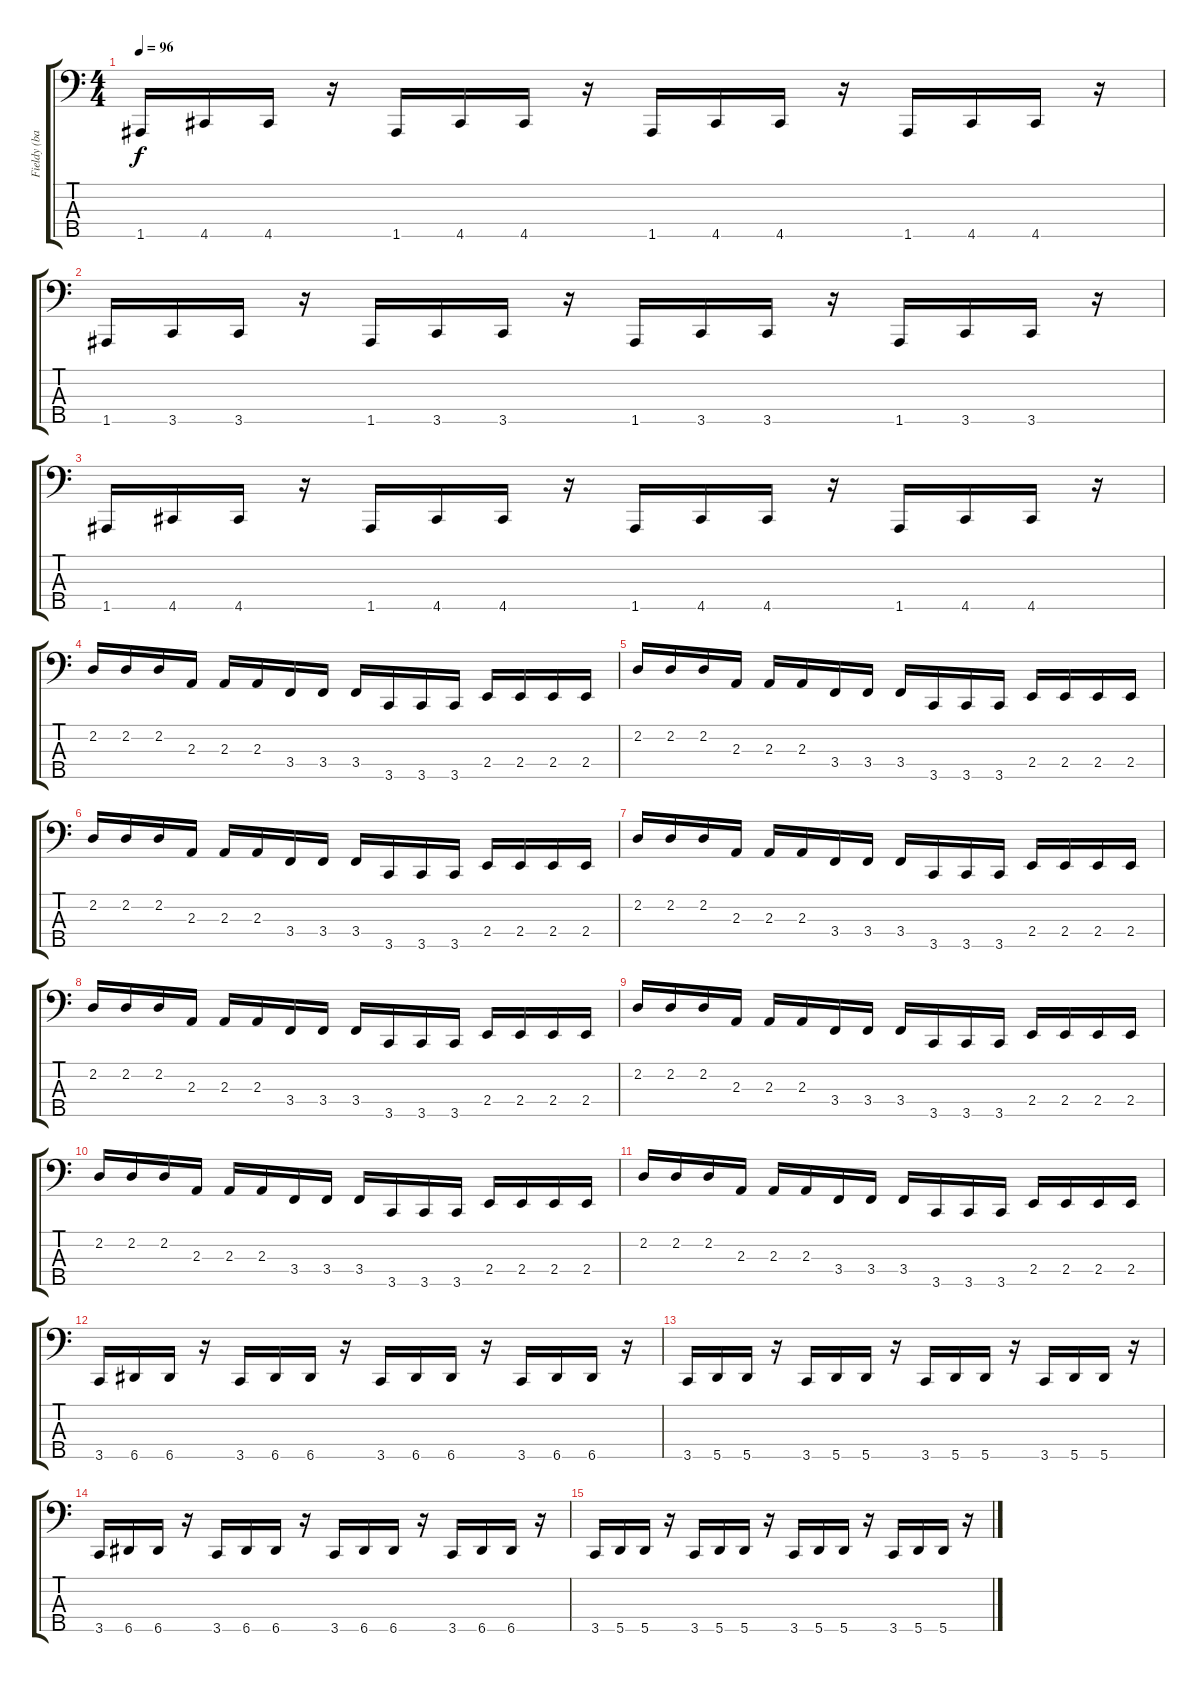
\track ("Fieldy (bass)" "Fieldy (ba") {instrument slapbass1}
\staff {score tabs}
\tuning (F2 C2 G1 D1 A0) {hide}
\ts (4 4)
\tempo 96
\clef f4
\ks c
1.5.16{dy f} 4.5.16 4.5.16 r.16 1.5.16 4.5.16 4.5.16 r.16 1.5.16 4.5.16 4.5.16 r.16 1.5.16 4.5.16 4.5.16 r.16 |
1.5.16 3.5.16 3.5.16 r.16 1.5.16 3.5.16 3.5.16 r.16 1.5.16 3.5.16 3.5.16 r.16 1.5.16 3.5.16 3.5.16 r.16 |
1.5.16 4.5.16 4.5.16 r.16 1.5.16 4.5.16 4.5.16 r.16 1.5.16 4.5.16 4.5.16 r.16 1.5.16 4.5.16 4.5.16 r.16 |
2.2.16{instrument fretlessbass} 2.2.16 2.2.16 2.3.16 2.3.16 2.3.16 3.4.16 3.4.16 3.4.16 3.5.16 3.5.16 3.5.16 2.4.16 2.4.16 2.4.16 2.4.16 |
2.2.16{instrument fretlessbass} 2.2.16 2.2.16 2.3.16 2.3.16 2.3.16 3.4.16 3.4.16 3.4.16 3.5.16 3.5.16 3.5.16 2.4.16 2.4.16 2.4.16 2.4.16 |
2.2.16{instrument fretlessbass} 2.2.16 2.2.16 2.3.16 2.3.16 2.3.16 3.4.16 3.4.16 3.4.16 3.5.16 3.5.16 3.5.16 2.4.16 2.4.16 2.4.16 2.4.16 |
2.2.16{instrument fretlessbass} 2.2.16 2.2.16 2.3.16 2.3.16 2.3.16 3.4.16 3.4.16 3.4.16 3.5.16 3.5.16 3.5.16 2.4.16 2.4.16 2.4.16 2.4.16 |
2.2.16{instrument fretlessbass} 2.2.16 2.2.16 2.3.16 2.3.16 2.3.16 3.4.16 3.4.16 3.4.16 3.5.16 3.5.16 3.5.16 2.4.16 2.4.16 2.4.16 2.4.16 |
2.2.16{instrument fretlessbass} 2.2.16 2.2.16 2.3.16 2.3.16 2.3.16 3.4.16 3.4.16 3.4.16 3.5.16 3.5.16 3.5.16 2.4.16 2.4.16 2.4.16 2.4.16 |
2.2.16{instrument fretlessbass} 2.2.16 2.2.16 2.3.16 2.3.16 2.3.16 3.4.16 3.4.16 3.4.16 3.5.16 3.5.16 3.5.16 2.4.16 2.4.16 2.4.16 2.4.16 |
2.2.16{instrument fretlessbass} 2.2.16 2.2.16 2.3.16 2.3.16 2.3.16 3.4.16 3.4.16 3.4.16 3.5.16 3.5.16 3.5.16 2.4.16 2.4.16 2.4.16 2.4.16 |
3.5.16{instrument slapbass1} 6.5.16 6.5.16 r.16 3.5.16 6.5.16 6.5.16 r.16 3.5.16 6.5.16 6.5.16 r.16 3.5.16 6.5.16 6.5.16 r.16 |
3.5.16{instrument slapbass1} 5.5.16 5.5.16 r.16 3.5.16 5.5.16 5.5.16 r.16 3.5.16 5.5.16 5.5.16 r.16 3.5.16 5.5.16 5.5.16 r.16 |
3.5.16{instrument slapbass1} 6.5.16 6.5.16 r.16 3.5.16 6.5.16 6.5.16 r.16 3.5.16 6.5.16 6.5.16 r.16 3.5.16 6.5.16 6.5.16 r.16 |
3.5.16{instrument slapbass1} 5.5.16 5.5.16 r.16 3.5.16 5.5.16 5.5.16 r.16 3.5.16 5.5.16 5.5.16 r.16 3.5.16 5.5.16 5.5.16 r.16
